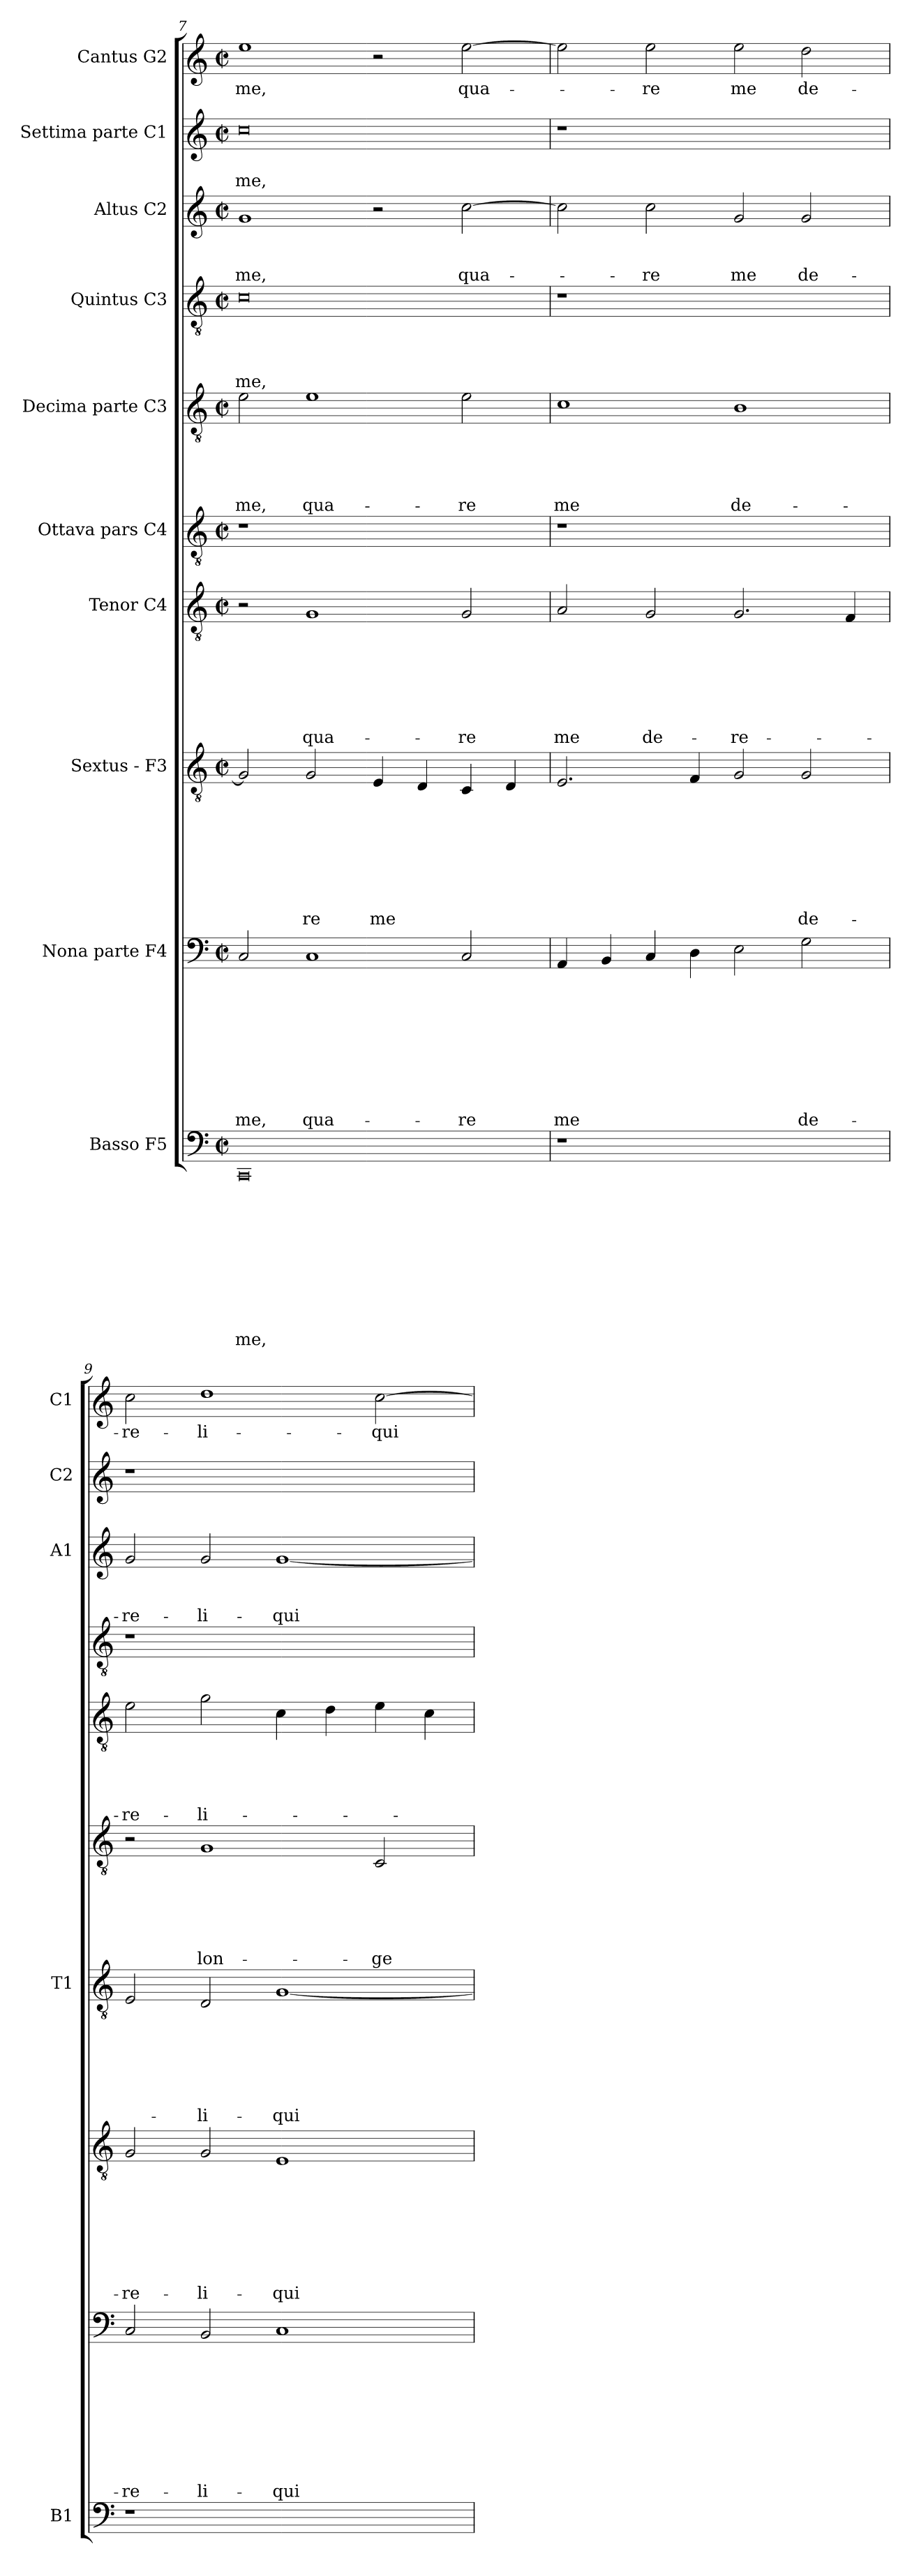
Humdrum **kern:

**kern	**text	**text	**text	**text	**text	**text	**text	**text	**text	**text	**kern	**text	**text	**text	**text	**text	**text	**text	**text	**text	**kern	**text	**text	**text	**text	**text	**text	**text	**text	**kern	**text	**text	**text	**text	**text	**text	**text	**kern	**text	**text	**text	**text	**text	**text	**kern	**text	**text	**text	**text	**text	**kern	**text	**text	**text	**text	**kern	**text	**text	**text	**kern	**text	**text	**kern	**text
*part10	*part10	*part10	*part10	*part10	*part10	*part10	*part10	*part10	*part10	*part10	*part9	*part9	*part9	*part9	*part9	*part9	*part9	*part9	*part9	*part9	*part8	*part8	*part8	*part8	*part8	*part8	*part8	*part8	*part8	*part7	*part7	*part7	*part7	*part7	*part7	*part7	*part7	*part6	*part6	*part6	*part6	*part6	*part6	*part6	*part5	*part5	*part5	*part5	*part5	*part5	*part4	*part4	*part4	*part4	*part4	*part3	*part3	*part3	*part3	*part2	*part2	*part2	*part1	*part1
*staff10	*staff10	*staff10	*staff10	*staff10	*staff10	*staff10	*staff10	*staff10	*staff10	*staff10	*staff9	*staff9	*staff9	*staff9	*staff9	*staff9	*staff9	*staff9	*staff9	*staff9	*staff8	*staff8	*staff8	*staff8	*staff8	*staff8	*staff8	*staff8	*staff8	*staff7	*staff7	*staff7	*staff7	*staff7	*staff7	*staff7	*staff7	*staff6	*staff6	*staff6	*staff6	*staff6	*staff6	*staff6	*staff5	*staff5	*staff5	*staff5	*staff5	*staff5	*staff4	*staff4	*staff4	*staff4	*staff4	*staff3	*staff3	*staff3	*staff3	*staff2	*staff2	*staff2	*staff1	*staff1
*I"Basso F5	*	*	*	*	*	*	*	*	*	*	*I"Nona parte F4	*	*	*	*	*	*	*	*	*	*I"Sextus - F3	*	*	*	*	*	*	*	*	*I"Tenor C4	*	*	*	*	*	*	*	*I"Ottava pars C4	*	*	*	*	*	*	*I"Decima parte C3	*	*	*	*	*	*I"Quintus C3	*	*	*	*	*I"Altus C2	*	*	*	*I"Settima parte C1	*	*	*I"Cantus G2	*
*I'B1	*	*	*	*	*	*	*	*	*	*	*	*	*	*	*	*	*	*	*	*	*	*	*	*	*	*	*	*	*	*I'T1	*	*	*	*	*	*	*	*	*	*	*	*	*	*	*	*	*	*	*	*	*	*	*	*	*	*I'A1	*	*	*	*I'C2	*	*	*I'C1	*
!!LO:PB:g=z
*clefF4	*	*	*	*	*	*	*	*	*	*	*clefF4	*	*	*	*	*	*	*	*	*	*clefGv2	*	*	*	*	*	*	*	*	*clefGv2	*	*	*	*	*	*	*	*clefGv2	*	*	*	*	*	*	*clefGv2	*	*	*	*	*	*clefGv2	*	*	*	*	*clefG2	*	*	*	*clefG2	*	*	*clefG2	*
*k[]	*	*	*	*	*	*	*	*	*	*	*k[]	*	*	*	*	*	*	*	*	*	*k[]	*	*	*	*	*	*	*	*	*k[]	*	*	*	*	*	*	*	*k[]	*	*	*	*	*	*	*k[]	*	*	*	*	*	*k[]	*	*	*	*	*k[]	*	*	*	*k[]	*	*	*k[]	*
*C:	*	*	*	*	*	*	*	*	*	*	*C:	*	*	*	*	*	*	*	*	*	*C:	*	*	*	*	*	*	*	*	*C:	*	*	*	*	*	*	*	*C:	*	*	*	*	*	*	*C:	*	*	*	*	*	*C:	*	*	*	*	*C:	*	*	*	*C:	*	*	*C:	*
*M2/2	*	*	*	*	*	*	*	*	*	*	*M2/2	*	*	*	*	*	*	*	*	*	*M2/2	*	*	*	*	*	*	*	*	*M2/2	*	*	*	*	*	*	*	*M2/2	*	*	*	*	*	*	*M2/2	*	*	*	*	*	*M2/2	*	*	*	*	*M2/2	*	*	*	*M2/2	*	*	*M2/2	*
*met(c|)	*	*	*	*	*	*	*	*	*	*	*met(c|)	*	*	*	*	*	*	*	*	*	*met(c|)	*	*	*	*	*	*	*	*	*met(c|)	*	*	*	*	*	*	*	*met(c|)	*	*	*	*	*	*	*met(c|)	*	*	*	*	*	*met(c|)	*	*	*	*	*met(c|)	*	*	*	*met(c|)	*	*	*met(c|)	*
=7	=7	=7	=7	=7	=7	=7	=7	=7	=7	=7	=7	=7	=7	=7	=7	=7	=7	=7	=7	=7	=7	=7	=7	=7	=7	=7	=7	=7	=7	=7	=7	=7	=7	=7	=7	=7	=7	=7	=7	=7	=7	=7	=7	=7	=7	=7	=7	=7	=7	=7	=7	=7	=7	=7	=7	=7	=7	=7	=7	=7	=7	=7	=7	=7
!	!	!	!	!	!	!	!	!	!	!LO:LY:b	!	!	!	!	!	!	!	!	!	!LO:LY:b	!	!	!	!	!	!	!	!	!	!	!	!	!	!	!	!	!	!	!	!	!	!	!	!	!	!	!	!	!	!LO:LY:b	!	!	!	!	!LO:LY:b	!	!	!	!LO:LY:b	!	!	!LO:LY:b	!	!LO:LY:b
0CC	.	.	.	.	.	.	.	.	.	me,	2C/	.	.	.	.	.	.	.	.	me,	2G/]	.	.	.	.	.	.	.	.	2r	.	.	.	.	.	.	.	1r	.	.	.	.	.	.	2e\	.	.	.	.	me,	0c	.	.	.	me,	1g	.	.	me,	0cc	.	me,	1ee	me,
!	!	!	!	!	!	!	!	!	!	!	!	!	!	!	!	!	!	!	!	!LO:LY:b	!	!	!	!	!	!	!	!	!LO:LY:b	!	!	!	!	!	!	!	!LO:LY:b	!	!	!	!	!	!	!	!	!	!	!	!	!LO:LY:b	!	!	!	!	!	!	!	!	!	!	!	!	!	!
.	.	.	.	.	.	.	.	.	.	.	1C	.	.	.	.	.	.	.	.	qua-	2G/	.	.	.	.	.	.	.	-re	1G	.	.	.	.	.	.	qua-	.	.	.	.	.	.	.	1e	.	.	.	.	qua-	.	.	.	.	.	.	.	.	.	.	.	.	.	.
!	!	!	!	!	!	!	!	!	!	!	!	!	!	!	!	!	!	!	!	!	!	!	!	!	!	!	!	!	!LO:LY:b	!	!	!	!	!	!	!	!	!	!	!	!	!	!	!	!	!	!	!	!	!	!	!	!	!	!	!	!	!	!	!	!	!	!	!
.	.	.	.	.	.	.	.	.	.	.	.	.	.	.	.	.	.	.	.	.	4E/	.	.	.	.	.	.	.	me	.	.	.	.	.	.	.	.	1ryy	.	.	.	.	.	.	.	.	.	.	.	.	.	.	.	.	.	2r	.	.	.	.	.	.	2r	.
.	.	.	.	.	.	.	.	.	.	.	.	.	.	.	.	.	.	.	.	.	4D/	.	.	.	.	.	.	.	.	.	.	.	.	.	.	.	.	.	.	.	.	.	.	.	.	.	.	.	.	.	.	.	.	.	.	.	.	.	.	.	.	.	.	.
!	!	!	!	!	!	!	!	!	!	!	!	!	!	!	!	!	!	!	!	!LO:LY:b	!	!	!	!	!	!	!	!	!	!	!	!	!	!	!	!	!LO:LY:b	!	!	!	!	!	!	!	!	!	!	!	!	!LO:LY:b	!	!	!	!	!	!	!	!	!LO:LY:b	!	!	!	!	!LO:LY:b
.	.	.	.	.	.	.	.	.	.	.	2C/	.	.	.	.	.	.	.	.	-re	4C/	.	.	.	.	.	.	.	.	2G/	.	.	.	.	.	.	-re	.	.	.	.	.	.	.	2e\	.	.	.	.	-re	.	.	.	.	.	[2cc\	.	.	qua-	.	.	.	[2ee\	qua-
.	.	.	.	.	.	.	.	.	.	.	.	.	.	.	.	.	.	.	.	.	4D/	.	.	.	.	.	.	.	.	.	.	.	.	.	.	.	.	.	.	.	.	.	.	.	.	.	.	.	.	.	.	.	.	.	.	.	.	.	.	.	.	.	.	.
=8	=8	=8	=8	=8	=8	=8	=8	=8	=8	=8	=8	=8	=8	=8	=8	=8	=8	=8	=8	=8	=8	=8	=8	=8	=8	=8	=8	=8	=8	=8	=8	=8	=8	=8	=8	=8	=8	=8	=8	=8	=8	=8	=8	=8	=8	=8	=8	=8	=8	=8	=8	=8	=8	=8	=8	=8	=8	=8	=8	=8	=8	=8	=8	=8
!	!	!	!	!	!	!	!	!	!	!	!	!	!	!	!	!	!	!	!	!LO:LY:b	!	!	!	!	!	!	!	!	!	!	!	!	!	!	!	!	!LO:LY:b	!	!	!	!	!	!	!	!	!	!	!	!	!LO:LY:b	!	!	!	!	!	!	!	!	!	!	!	!	!	!
1r	.	.	.	.	.	.	.	.	.	.	4AA/	.	.	.	.	.	.	.	.	me	2.E/	.	.	.	.	.	.	.	.	2A/	.	.	.	.	.	.	me	1r	.	.	.	.	.	.	1c	.	.	.	.	me	1r	.	.	.	.	2cc\]	.	.	.	1r	.	.	2ee\]	.
.	.	.	.	.	.	.	.	.	.	.	4BB/	.	.	.	.	.	.	.	.	.	.	.	.	.	.	.	.	.	.	.	.	.	.	.	.	.	.	.	.	.	.	.	.	.	.	.	.	.	.	.	.	.	.	.	.	.	.	.	.	.	.	.	.	.
!	!	!	!	!	!	!	!	!	!	!	!	!	!	!	!	!	!	!	!	!	!	!	!	!	!	!	!	!	!	!	!	!	!	!	!	!	!LO:LY:b	!	!	!	!	!	!	!	!	!	!	!	!	!	!	!	!	!	!	!	!	!	!LO:LY:b	!	!	!	!	!LO:LY:b
.	.	.	.	.	.	.	.	.	.	.	4C/	.	.	.	.	.	.	.	.	.	.	.	.	.	.	.	.	.	.	2G/	.	.	.	.	.	.	de-	.	.	.	.	.	.	.	.	.	.	.	.	.	.	.	.	.	.	2cc\	.	.	-re	.	.	.	2ee\	-re
.	.	.	.	.	.	.	.	.	.	.	4D\	.	.	.	.	.	.	.	.	.	4F/	.	.	.	.	.	.	.	.	.	.	.	.	.	.	.	.	.	.	.	.	.	.	.	.	.	.	.	.	.	.	.	.	.	.	.	.	.	.	.	.	.	.	.
!	!	!	!	!	!	!	!	!	!	!	!	!	!	!	!	!	!	!	!	!	!	!	!	!	!	!	!	!	!	!	!	!	!	!	!	!	!LO:LY:b	!	!	!	!	!	!	!	!	!	!	!	!	!LO:LY:b	!	!	!	!	!	!	!	!	!LO:LY:b	!	!	!	!	!LO:LY:b
1ryy	.	.	.	.	.	.	.	.	.	.	2E\	.	.	.	.	.	.	.	.	.	2G/	.	.	.	.	.	.	.	.	2.G/	.	.	.	.	.	.	-re-	1ryy	.	.	.	.	.	.	1B	.	.	.	.	de-	1ryy	.	.	.	.	2g/	.	.	me	1ryy	.	.	2ee\	me
!	!	!	!	!	!	!	!	!	!	!	!	!	!	!	!	!	!	!	!	!LO:LY:b	!	!	!	!	!	!	!	!	!LO:LY:b	!	!	!	!	!	!	!	!	!	!	!	!	!	!	!	!	!	!	!	!	!	!	!	!	!	!	!	!	!	!LO:LY:b	!	!	!	!	!LO:LY:b
.	.	.	.	.	.	.	.	.	.	.	2G\	.	.	.	.	.	.	.	.	de-	2G/	.	.	.	.	.	.	.	de-	.	.	.	.	.	.	.	.	.	.	.	.	.	.	.	.	.	.	.	.	.	.	.	.	.	.	2g/	.	.	de-	.	.	.	2dd\	de-
.	.	.	.	.	.	.	.	.	.	.	.	.	.	.	.	.	.	.	.	.	.	.	.	.	.	.	.	.	.	4F/	.	.	.	.	.	.	.	.	.	.	.	.	.	.	.	.	.	.	.	.	.	.	.	.	.	.	.	.	.	.	.	.	.	.
=9	=9	=9	=9	=9	=9	=9	=9	=9	=9	=9	=9	=9	=9	=9	=9	=9	=9	=9	=9	=9	=9	=9	=9	=9	=9	=9	=9	=9	=9	=9	=9	=9	=9	=9	=9	=9	=9	=9	=9	=9	=9	=9	=9	=9	=9	=9	=9	=9	=9	=9	=9	=9	=9	=9	=9	=9	=9	=9	=9	=9	=9	=9	=9	=9
!	!	!	!	!	!	!	!	!	!	!	!	!	!	!	!	!	!	!	!	!LO:LY:b	!	!	!	!	!	!	!	!	!LO:LY:b	!	!	!	!	!	!	!	!	!	!	!	!	!	!	!	!	!	!	!	!	!LO:LY:b	!	!	!	!	!	!	!	!	!LO:LY:b	!	!	!	!	!LO:LY:b
1r	.	.	.	.	.	.	.	.	.	.	2C/	.	.	.	.	.	.	.	.	-re-	2G/	.	.	.	.	.	.	.	-re-	2E/	.	.	.	.	.	.	.	2r	.	.	.	.	.	.	2e\	.	.	.	.	-re-	1r	.	.	.	.	2g/	.	.	-re-	1r	.	.	2cc\	-re-
!	!	!	!	!	!	!	!	!	!	!	!	!	!	!	!	!	!	!	!	!LO:LY:b	!	!	!	!	!	!	!	!	!LO:LY:b	!	!	!	!	!	!	!	!LO:LY:b	!	!	!	!	!	!	!LO:LY:b	!	!	!	!	!	!LO:LY:b	!	!	!	!	!	!	!	!	!LO:LY:b	!	!	!	!	!LO:LY:b
.	.	.	.	.	.	.	.	.	.	.	2BB/	.	.	.	.	.	.	.	.	-li-	2G/	.	.	.	.	.	.	.	-li-	2D/	.	.	.	.	.	.	-li-	1G	.	.	.	.	.	lon-	2g\	.	.	.	.	-li-	.	.	.	.	.	2g/	.	.	-li-	.	.	.	1dd	-li-
!	!	!	!	!	!	!	!	!	!	!	!	!	!	!	!	!	!	!	!	!LO:LY:b	!	!	!	!	!	!	!	!	!LO:LY:b	!	!	!	!	!	!	!	!LO:LY:b	!	!	!	!	!	!	!	!	!	!	!	!	!	!	!	!	!	!	!	!	!	!LO:LY:b	!	!	!	!	!
1ryy	.	.	.	.	.	.	.	.	.	.	1C	.	.	.	.	.	.	.	.	-qui-	1E	.	.	.	.	.	.	.	-qui-	[1G	.	.	.	.	.	.	-qui-	.	.	.	.	.	.	.	4c\	.	.	.	.	.	1ryy	.	.	.	.	[1g	.	.	-qui-	1ryy	.	.	.	.
.	.	.	.	.	.	.	.	.	.	.	.	.	.	.	.	.	.	.	.	.	.	.	.	.	.	.	.	.	.	.	.	.	.	.	.	.	.	.	.	.	.	.	.	.	4d\	.	.	.	.	.	.	.	.	.	.	.	.	.	.	.	.	.	.	.
!	!	!	!	!	!	!	!	!	!	!	!	!	!	!	!	!	!	!	!	!	!	!	!	!	!	!	!	!	!	!	!	!	!	!	!	!	!	!	!	!	!	!	!	!LO:LY:b	!	!	!	!	!	!	!	!	!	!	!	!	!	!	!	!	!	!	!	!LO:LY:b
.	.	.	.	.	.	.	.	.	.	.	.	.	.	.	.	.	.	.	.	.	.	.	.	.	.	.	.	.	.	.	.	.	.	.	.	.	.	2C/	.	.	.	.	.	-ge	4e\	.	.	.	.	.	.	.	.	.	.	.	.	.	.	.	.	.	[2cc\	-qui-
.	.	.	.	.	.	.	.	.	.	.	.	.	.	.	.	.	.	.	.	.	.	.	.	.	.	.	.	.	.	.	.	.	.	.	.	.	.	.	.	.	.	.	.	.	4c\	.	.	.	.	.	.	.	.	.	.	.	.	.	.	.	.	.	.	.
=	=	=	=	=	=	=	=	=	=	=	=	=	=	=	=	=	=	=	=	=	=	=	=	=	=	=	=	=	=	=	=	=	=	=	=	=	=	=	=	=	=	=	=	=	=	=	=	=	=	=	=	=	=	=	=	=	=	=	=	=	=	=	=	=
*-	*-	*-	*-	*-	*-	*-	*-	*-	*-	*-	*-	*-	*-	*-	*-	*-	*-	*-	*-	*-	*-	*-	*-	*-	*-	*-	*-	*-	*-	*-	*-	*-	*-	*-	*-	*-	*-	*-	*-	*-	*-	*-	*-	*-	*-	*-	*-	*-	*-	*-	*-	*-	*-	*-	*-	*-	*-	*-	*-	*-	*-	*-	*-	*-
